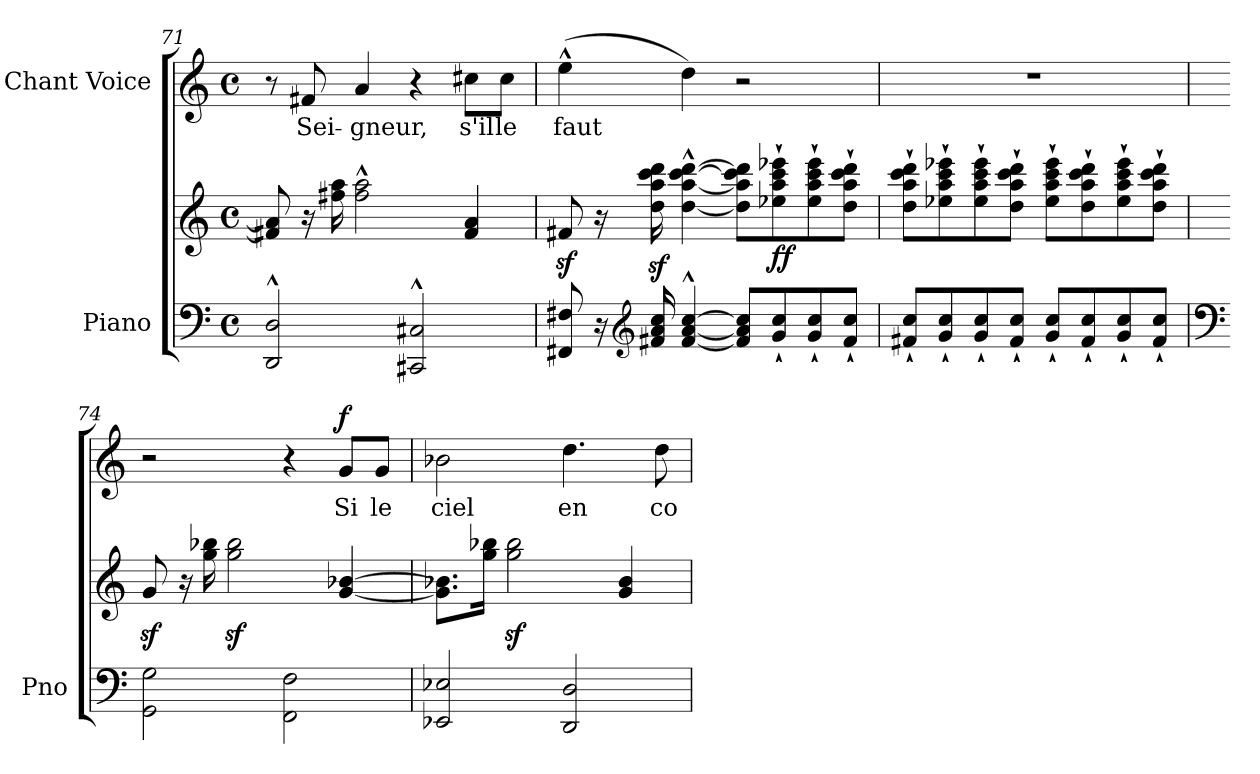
**kern	**kern	**dynam	**kern	**text	**dynam
*part2	*part2	*part2	*part1	*part1	*part1
*staff3	*staff2	*staff2/3	*staff1	*staff1	*staff1
*I"Piano	*	*	*I"Chant Voice	*	*
*I'Pno	*	*	*	*	*
*clefF4	*clefG2	*	*clefG2	*	*
*k[]	*k[]	*	*k[]	*	*
*M4/4	*M4/4	*	*M4/4	*	*
*met(c)	*met(c)	*	*met(c)	*	*
=71	=71	=71	=71	=71	=71
2DD/^^ 2D/^^	8f#X/] 8a/]	.	8r	.	.
!	!	!	!	!LO:LY:b	!
.	16r	.	8f#X/	Sei-	.
.	16ff#X\ 16aa\	.	.	.	.
!	!	!	!	!LO:LY:b	!
.	2ff#\^^ 2aa\^^	.	4a/	-gneur,	.
2CC#X/^^ 2C#X/^^	.	.	4r	.	.
!	!	!	!	!LO:LY:b	!
.	4f#/ 4a/	.	8cc#X\L	s'il	.
!	!	!	!	!LO:LY:b	!
.	.	.	8cc#\J	le	.
=72	=72	=72	=72	=72	=72
!	!	!	!	!LO:LY:b	!
8FF#X/ 8F#X/	8f#Xz</	.	(4ee^^\	faut	.
16r	16r	.	.	.	.
*clefG2	*	*	*	*	*
16f#X/ 16a/ 16cc/	16dd\z< 16aa\z< 16ccc\z< 16ddd\z<	.	.	.	.
[<4f#/^^ [4a/^^ [4cc/^^	[4dd\^^ [4aa\^^ [4ccc\^^ [4ddd\^^	.	4dd\)	.	.
8f#/] 8a/] 8cc/]L	8dd\] 8aa\] 8ccc\] 8ddd\]L	.	2r	.	.
!	!	!LO:DY:b	!	!	!
8g/`> 8cc/`>	8ee-X\` 8aa\` 8ccc\` 8eee-X\`	ff	.	.	.
8g/`> 8cc/`>	8ee-\` 8aa\` 8ccc\` 8eee-\`	.	.	.	.
8f#/`> 8cc/`>J	8dd\` 8aa\` 8ccc\` 8ddd\`J	.	.	.	.
=73	=73	=73	=73	=73	=73
8f#X/`> 8cc/`>L	8dd\` 8aa\` 8ccc\` 8ddd\`L	.	1r	.	.
8g/`> 8cc/`>	8ee-X\` 8aa\` 8ccc\` 8eee-X\`	.	.	.	.
8g/`> 8cc/`>	8ee-\` 8aa\` 8ccc\` 8eee-\`	.	.	.	.
8f#/`> 8cc/`>J	8dd\` 8aa\` 8ccc\` 8ddd\`J	.	.	.	.
8g/`> 8cc/`>L	8ee-\` 8aa\` 8ccc\` 8eee-\`L	.	.	.	.
8f#/`> 8cc/`>	8dd\` 8aa\` 8ccc\` 8ddd\`	.	.	.	.
8g/`> 8cc/`>	8ee-\` 8aa\` 8ccc\` 8eee-\`	.	.	.	.
8f#/`> 8cc/`>J	8dd\` 8aa\` 8ccc\` 8ddd\`J	.	.	.	.
=74	=74	=74	=74	=74	=74
*clefF4	*	*	*	*	*
2GG\ 2G\	8gz</	.	2r	.	.
.	16r	.	.	.	.
.	16gg\ 16bb-X\	.	.	.	.
.	2gg\z< 2bb-\z<	.	.	.	.
2FF\ 2F\	.	.	4r	.	.
!	!	!	!	!LO:LY:b	!LO:DY:a
.	[4g/ [4b-X/	.	8g/L	Si	f
!	!	!	!	!LO:LY:b	!
.	.	.	8g/J	le	.
!!LO:LB:g=z
=75	=75	=75	=75	=75	=75
!	!	!	!	!LO:LY:b	!
2EE-X/ 2E-X/	8.g\] 8.b-X\]L	.	2b-X\	ciel	.
.	16gg\ 16bb-X\Jk	.	.	.	.
.	2gg\z< 2bb-\z<	.	.	.	.
!	!	!	!	!LO:LY:b	!
2DD/ 2D/	.	.	4.dd\	en	.
.	4g/ 4b-/	.	.	.	.
!	!	!	!	!LO:LY:b	!
.	.	.	8dd\	co-	.
=	=	=	=	=	=
*-	*-	*-	*-	*-	*-
